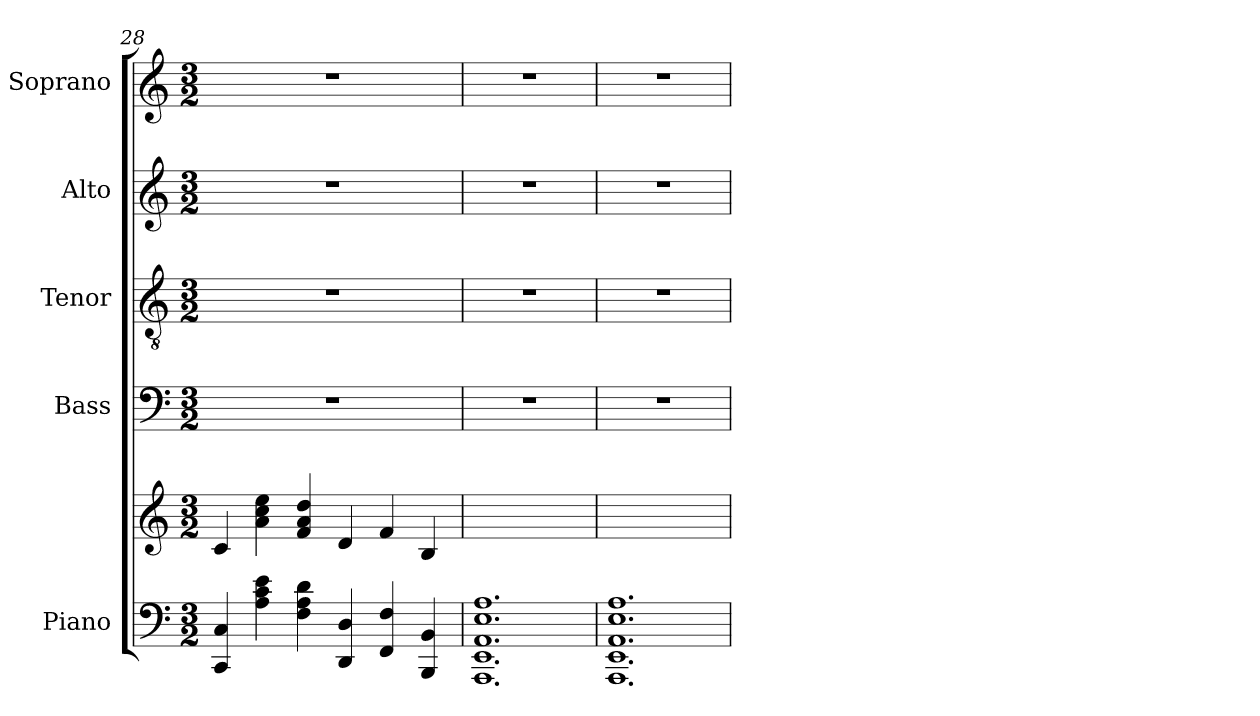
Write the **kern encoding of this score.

**kern	**kern	**kern	**kern	**kern	**kern
*part5	*part5	*part4	*part3	*part2	*part1
*staff6	*staff5	*staff4	*staff3	*staff2	*staff1
*I"Piano	*	*I"Bass	*I"Tenor	*I"Alto	*I"Soprano
*	*	*I'B	*I'T	*I'A	*I'S
*clefF4	*clefG2	*clefF4	*clefGv2	*clefG2	*clefG2
*k[]	*k[]	*k[]	*k[]	*k[]	*k[]
*C:	*C:	*C:	*C:	*C:	*C:
*M3/2	*M3/2	*M3/2	*M3/2	*M3/2	*M3/2
=28	=28	=28	=28	=28	=28
!	!	!LO:N:vis=1	!LO:N:vis=1	!LO:N:vis=1	!LO:N:vis=1
4CC 4C	4c	1.r	1.r	1.r	1.r
4A 4c 4e	4a 4cc 4ee	.	.	.	.
4F 4A 4d	4f 4a 4dd	.	.	.	.
4DD 4D	4d	.	.	.	.
4FF 4F	4f	.	.	.	.
4BBB 4BB	4B	.	.	.	.
=29	=29	=29	=29	=29	=29
*^	*	*	*	*	*
!	!	!	!LO:N:vis=1	!LO:N:vis=1	!LO:N:vis=1	!LO:N:vis=1
1.E 1.A	1.AAA 1.EE 1.AA	1.ryy	1.r	1.r	1.r	1.r
=30	=30	=30	=30	=30	=30	=30
!	!	!	!LO:N:vis=1	!LO:N:vis=1	!LO:N:vis=1	!LO:N:vis=1
1.E 1.A	1.AAA 1.EE 1.AA	1.ryy	1.r	1.r	1.r	1.r
*v	*v	*	*	*	*	*
=	=	=	=	=	=
*-	*-	*-	*-	*-	*-
